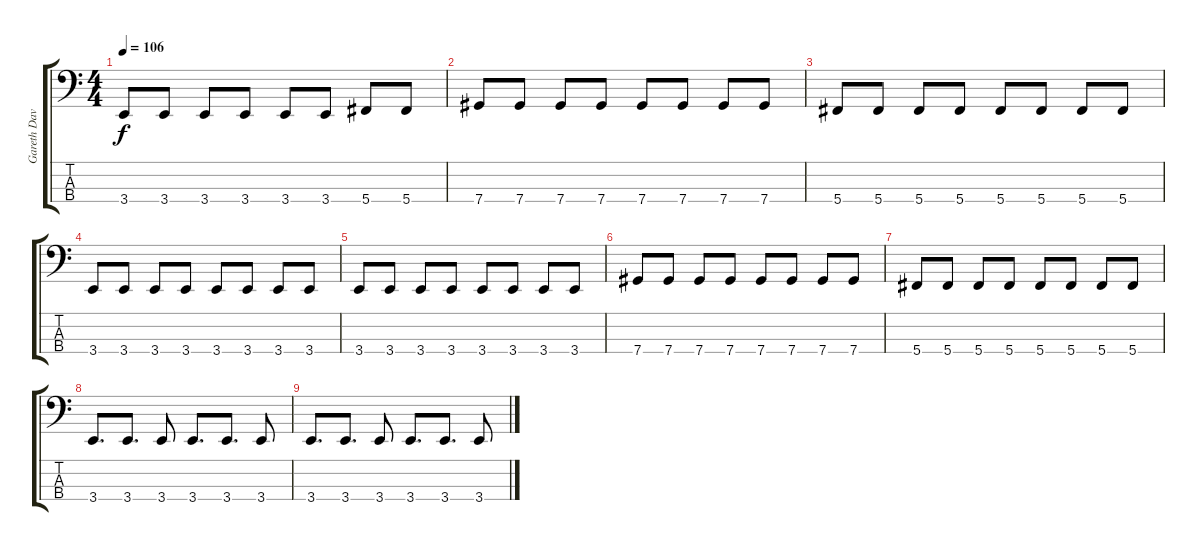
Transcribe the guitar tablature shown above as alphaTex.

\track ("Gareth Davis" "Gareth Dav") {instrument electricbassfinger}
\staff {score tabs}
\tuning (Gb2 Db2 Ab1 Db1) {hide}
\ts (4 4)
\tempo 106
\clef f4
\ks c
3.4.8{dy f} 3.4.8 3.4.8 3.4.8 3.4.8 3.4.8 5.4.8 5.4.8 |
7.4.8 7.4.8 7.4.8 7.4.8 7.4.8 7.4.8 7.4.8 7.4.8 |
5.4.8 5.4.8 5.4.8 5.4.8 5.4.8 5.4.8 5.4.8 5.4.8 |
3.4.8 3.4.8 3.4.8 3.4.8 3.4.8 3.4.8 3.4.8 3.4.8 |
3.4.8 3.4.8 3.4.8 3.4.8 3.4.8 3.4.8 3.4.8 3.4.8 |
7.4.8 7.4.8 7.4.8 7.4.8 7.4.8 7.4.8 7.4.8 7.4.8 |
5.4.8 5.4.8 5.4.8 5.4.8 5.4.8 5.4.8 5.4.8 5.4.8 |
3.4.8{d} 3.4.8{d} 3.4.8 3.4.8{d} 3.4.8{d} 3.4.8 |
3.4.8{d} 3.4.8{d} 3.4.8 3.4.8{d} 3.4.8{d} 3.4.8
